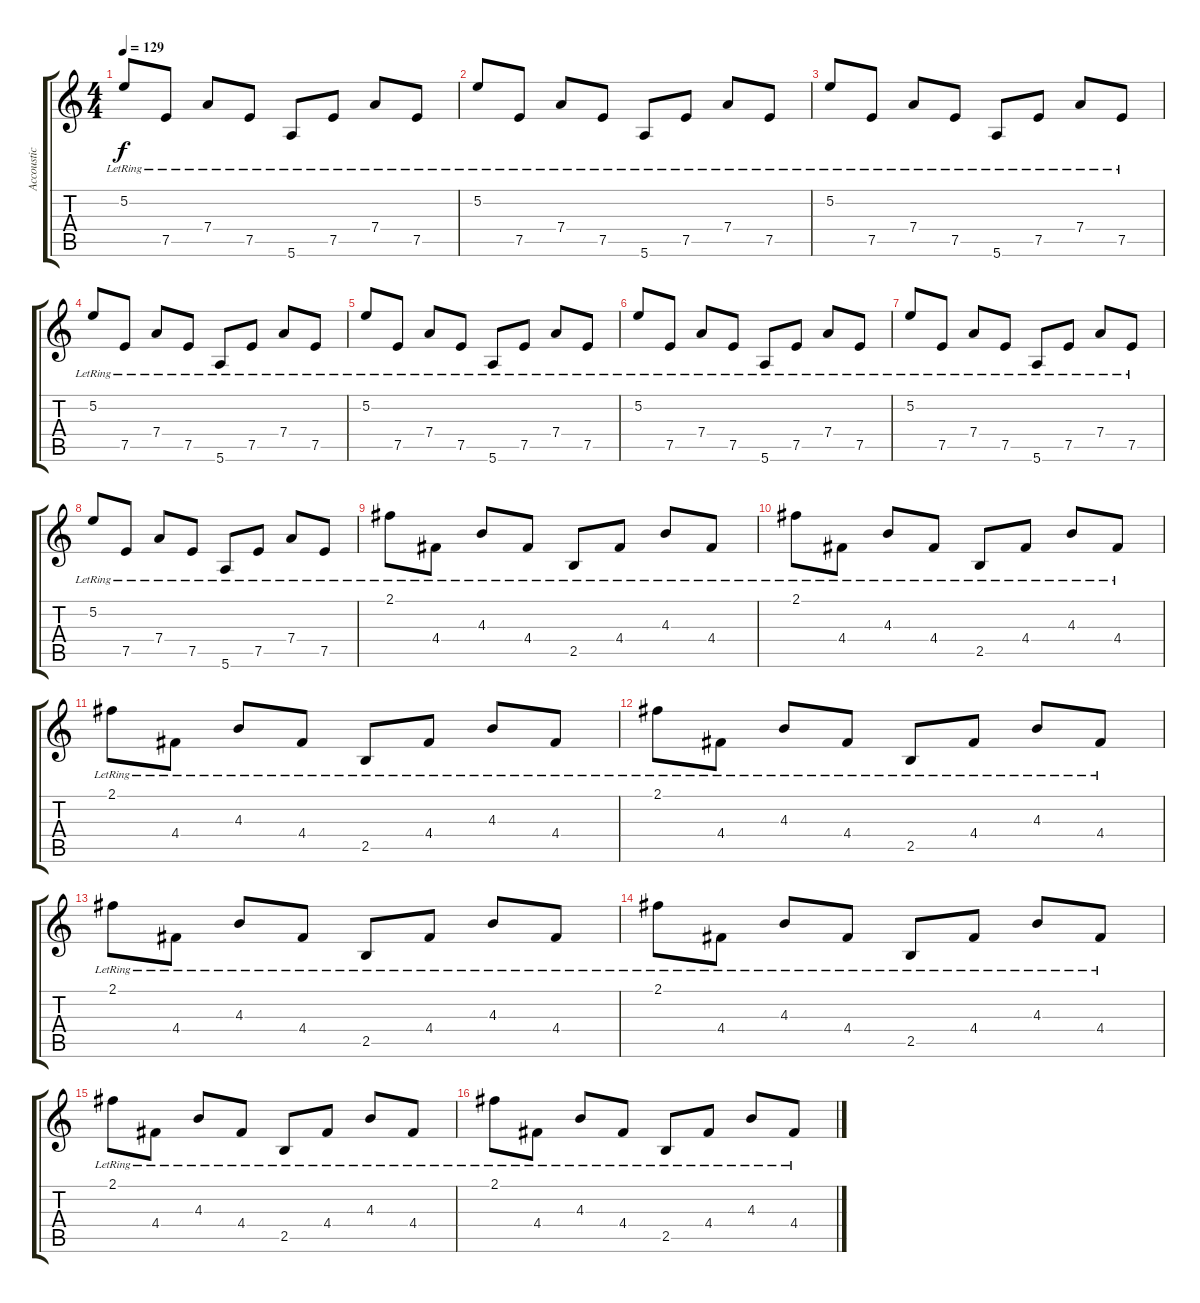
\track ("Accoustic" "Accoustic") {instrument electricguitarclean}
\staff {score tabs}
\tuning (E4 B3 G3 D3 A2 E2) {hide}
\ts (4 4)
\tempo 129
\clef g2
\ks c
5.2{lr}.8{dy f} 7.5{lr}.8 7.4{lr}.8 7.5{lr}.8 5.6{lr}.8 7.5{lr}.8 7.4{lr}.8 7.5{lr}.8 |
5.2{lr}.8 7.5{lr}.8 7.4{lr}.8 7.5{lr}.8 5.6{lr}.8 7.5{lr}.8 7.4{lr}.8 7.5{lr}.8 |
5.2{lr}.8 7.5{lr}.8 7.4{lr}.8 7.5{lr}.8 5.6{lr}.8 7.5{lr}.8 7.4{lr}.8 7.5{lr}.8 |
5.2{lr}.8 7.5{lr}.8 7.4{lr}.8 7.5{lr}.8 5.6{lr}.8 7.5{lr}.8 7.4{lr}.8 7.5{lr}.8 |
5.2{lr}.8 7.5{lr}.8 7.4{lr}.8 7.5{lr}.8 5.6{lr}.8 7.5{lr}.8 7.4{lr}.8 7.5{lr}.8 |
5.2{lr}.8 7.5{lr}.8 7.4{lr}.8 7.5{lr}.8 5.6{lr}.8 7.5{lr}.8 7.4{lr}.8 7.5{lr}.8 |
5.2{lr}.8 7.5{lr}.8 7.4{lr}.8 7.5{lr}.8 5.6{lr}.8 7.5{lr}.8 7.4{lr}.8 7.5{lr}.8 |
5.2{lr}.8 7.5{lr}.8 7.4{lr}.8 7.5{lr}.8 5.6{lr}.8 7.5{lr}.8 7.4{lr}.8 7.5{lr}.8 |
2.1{lr}.8 4.4{lr}.8 4.3{lr}.8 4.4{lr}.8 2.5{lr}.8 4.4{lr}.8 4.3{lr}.8 4.4{lr}.8 |
2.1{lr}.8 4.4{lr}.8 4.3{lr}.8 4.4{lr}.8 2.5{lr}.8 4.4{lr}.8 4.3{lr}.8 4.4{lr}.8 |
2.1{lr}.8 4.4{lr}.8 4.3{lr}.8 4.4{lr}.8 2.5{lr}.8 4.4{lr}.8 4.3{lr}.8 4.4{lr}.8 |
2.1{lr}.8 4.4{lr}.8 4.3{lr}.8 4.4{lr}.8 2.5{lr}.8 4.4{lr}.8 4.3{lr}.8 4.4{lr}.8 |
2.1{lr}.8 4.4{lr}.8 4.3{lr}.8 4.4{lr}.8 2.5{lr}.8 4.4{lr}.8 4.3{lr}.8 4.4{lr}.8 |
2.1{lr}.8 4.4{lr}.8 4.3{lr}.8 4.4{lr}.8 2.5{lr}.8 4.4{lr}.8 4.3{lr}.8 4.4{lr}.8 |
2.1{lr}.8 4.4{lr}.8 4.3{lr}.8 4.4{lr}.8 2.5{lr}.8 4.4{lr}.8 4.3{lr}.8 4.4{lr}.8 |
2.1{lr}.8 4.4{lr}.8 4.3{lr}.8 4.4{lr}.8 2.5{lr}.8 4.4{lr}.8 4.3{lr}.8 4.4{lr}.8
